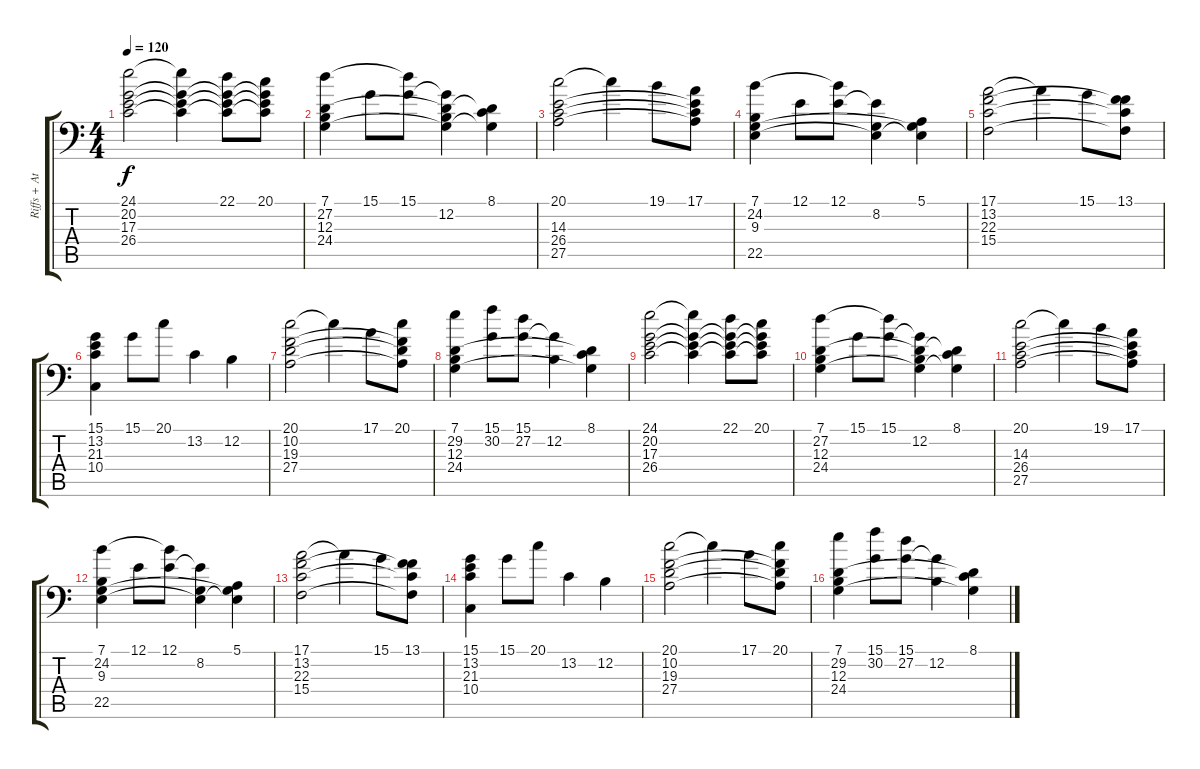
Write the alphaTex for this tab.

\track ("Riffs + Atmosphere" "Riffs + At") {instrument synthstrings1}
\staff {score tabs}
\tuning (E3 B2 G2 D2 A1 E1) {hide}
\ts (4 4)
\tempo 120
\clef f4
\ks c
(24.1 20.2 17.3 26.4).2{dy f instrument synthstrings1} (24.1{t} 20.2{t} 17.3{t} 26.4{t}).4 (22.1 20.2{t} 17.3{t} 26.4{t}).8 (20.1 20.2{t} 17.3{t} 26.4{t}).8 |
(7.1 27.2 12.3 24.4).4 15.1.8 (15.1 27.2{t}).8 (15.1{t} 12.2 12.3{t} 24.4{t}).4 (8.1 12.3{t} 24.4{t}).4 |
(20.1 14.3 26.4 27.5).2 20.1{t}.4 19.1.8 (17.1 14.3{t} 26.4{t} 27.5{t}).8 |
(7.1 24.2 9.3 22.5).4 12.1.8 (12.1 24.2{t}).8 (12.1{t} 8.2 9.3{t}).4 (5.1 9.3{t} 22.5{t}).4 |
(17.1 13.2 22.3 15.4).2 17.1{t}.4 15.1.8 (13.1 13.2{t} 22.3{t} 15.4{t}).8 |
(15.1 13.2 21.3 10.4).4 15.1.8 20.1.8 13.2.4 12.2.4 |
(20.1 10.2 19.3 27.4).2 20.1{t}.4 17.1.8 (20.1 10.2{t} 19.3{t} 27.4{t}).8 |
(7.1 29.2 12.3 24.4).4 (15.1 30.2).8 (15.1 27.2).8 (15.1{t} 12.2).4 (8.1 12.3{t} 24.4{t}).4 |
(24.1 20.2 17.3 26.4).2 (24.1{t} 20.2{t} 17.3{t} 26.4{t}).4 (22.1 20.2{t} 17.3{t} 26.4{t}).8 (20.1 20.2{t} 17.3{t} 26.4{t}).8 |
(7.1 27.2 12.3 24.4).4 15.1.8 (15.1 27.2{t}).8 (15.1{t} 12.2 12.3{t} 24.4{t}).4 (8.1 12.3{t} 24.4{t}).4 |
(20.1 14.3 26.4 27.5).2 20.1{t}.4 19.1.8 (17.1 14.3{t} 26.4{t} 27.5{t}).8 |
(7.1 24.2 9.3 22.5).4 12.1.8 (12.1 24.2{t}).8 (12.1{t} 8.2 9.3{t}).4 (5.1 9.3{t} 22.5{t}).4 |
(17.1 13.2 22.3 15.4).2 17.1{t}.4 15.1.8 (13.1 13.2{t} 22.3{t} 15.4{t}).8 |
(15.1 13.2 21.3 10.4).4 15.1.8 20.1.8 13.2.4 12.2.4 |
(20.1 10.2 19.3 27.4).2 20.1{t}.4 17.1.8 (20.1 10.2{t} 19.3{t} 27.4{t}).8 |
(7.1 29.2 12.3 24.4).4 (15.1 30.2).8 (15.1 27.2).8 (15.1{t} 12.2).4 (8.1 12.3{t} 24.4{t}).4
